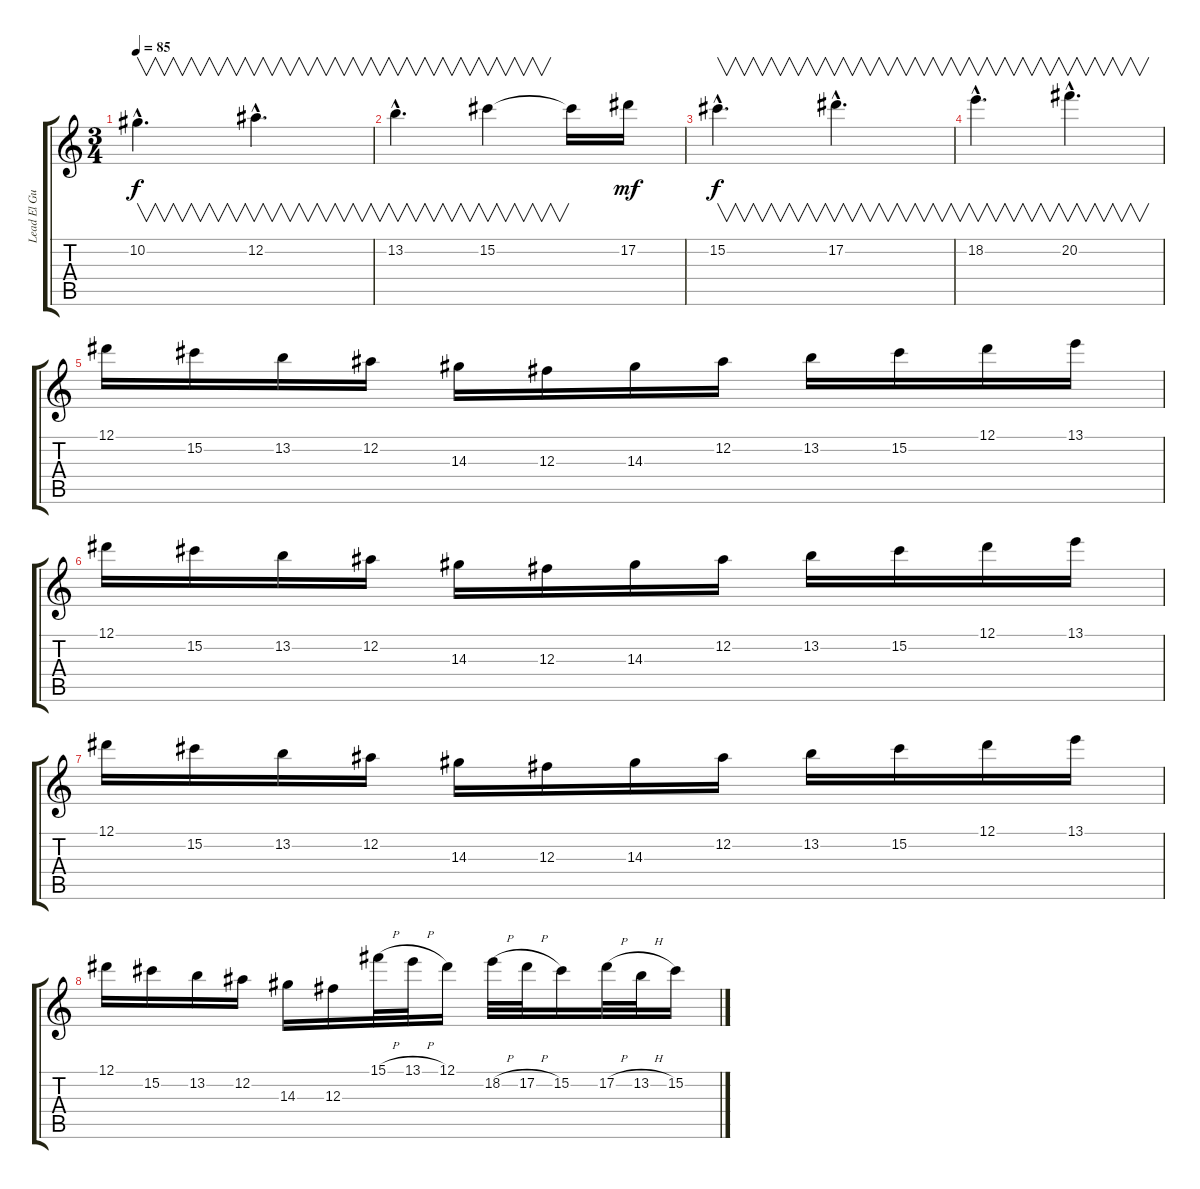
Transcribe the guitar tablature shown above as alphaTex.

\track ("Lead El Guitar" "Lead El Gu") {instrument distortionguitar}
\staff {score tabs}
\tuning (Eb4 Bb3 Gb3 Db3 Ab2 Eb2) {hide}
\ts (3 4)
\tempo 85
\clef g2
\ks c
10.2{hac}.4{v d dy f volume 9} 12.2{hac}.4{v d} |
13.2{hac}.4{v d volume 8} 15.2.4{v} 15.2{t}.16 17.2.16{dy mf} |
15.2{hac}.4{v d dy f volume 7} 17.2{hac}.4{v d} |
18.2{hac}.4{v d volume 6} 20.2{hac}.4{v d} |
12.1.16 15.2.16 13.2.16 12.2.16 14.3.16 12.3.16 14.3.16 12.2.16 13.2.16 15.2.16 12.1.16 13.1.16 |
12.1.16{volume 5} 15.2.16 13.2.16 12.2.16 14.3.16 12.3.16 14.3.16 12.2.16 13.2.16 15.2.16 12.1.16 13.1.16 |
12.1.16 15.2.16 13.2.16 12.2.16 14.3.16 12.3.16 14.3.16 12.2.16{volume 4} 13.2.16 15.2.16 12.1.16 13.1.16 |
12.1.16 15.2.16 13.2.16 12.2.16 14.3.16{volume 3} 12.3.16 15.1{h}.32 13.1{h}.32 12.1.16 18.2{h}.32 17.2{h}.32 15.2.16 17.2{h}.32 13.2{h}.32 15.2.16
